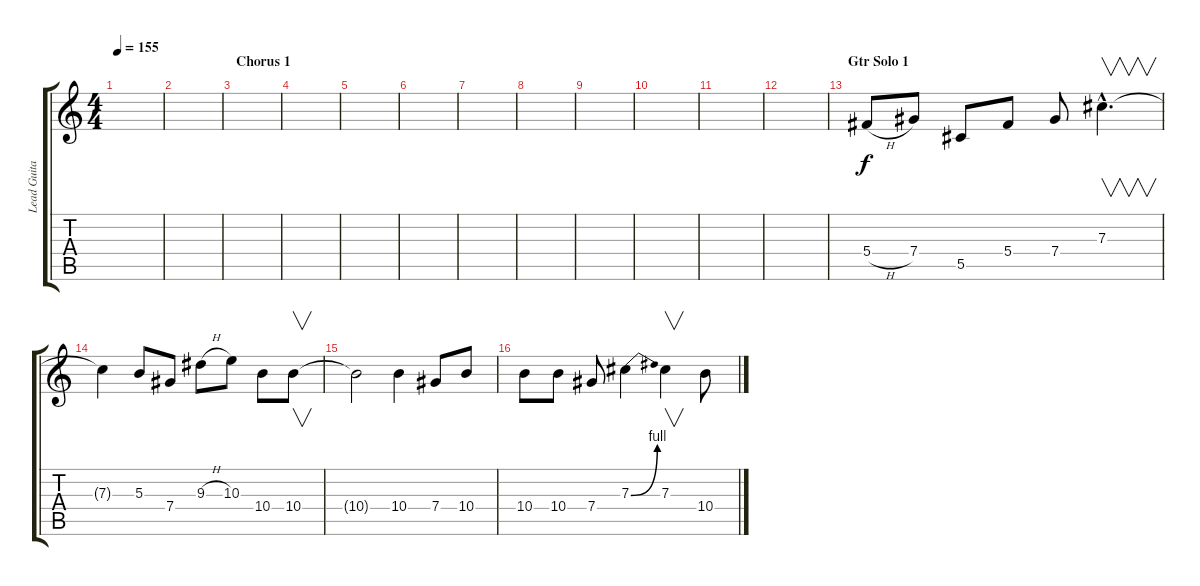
\track ("Lead Guitar" "Lead Guita") {instrument overdrivenguitar}
\staff {score tabs}
\tuning (Eb4 Bb3 Gb3 Db3 Ab2 Eb2) {hide}
\ts (4 4)
\tempo 155
\clef g2
\ks c
|
|
\section ("" "Chorus 1")
|
|
|
|
|
|
|
|
|
|
\section ("" "Gtr Solo 1")
5.4{h}.8 7.4.8 5.5.8 5.4.8 7.4.8 7.3{hac}.4{v d} |
7.3{t}.4 5.3.8 7.4.8 9.3{h}.8 10.3.8 10.4.8 10.4.8{v} |
10.4{t}.2 10.4.4 7.4.8 10.4.8 |
10.4.8 10.4.8 7.4.8 7.3{be (bend 0 0 60 4)}.4 7.3.4{v} 10.4.8
